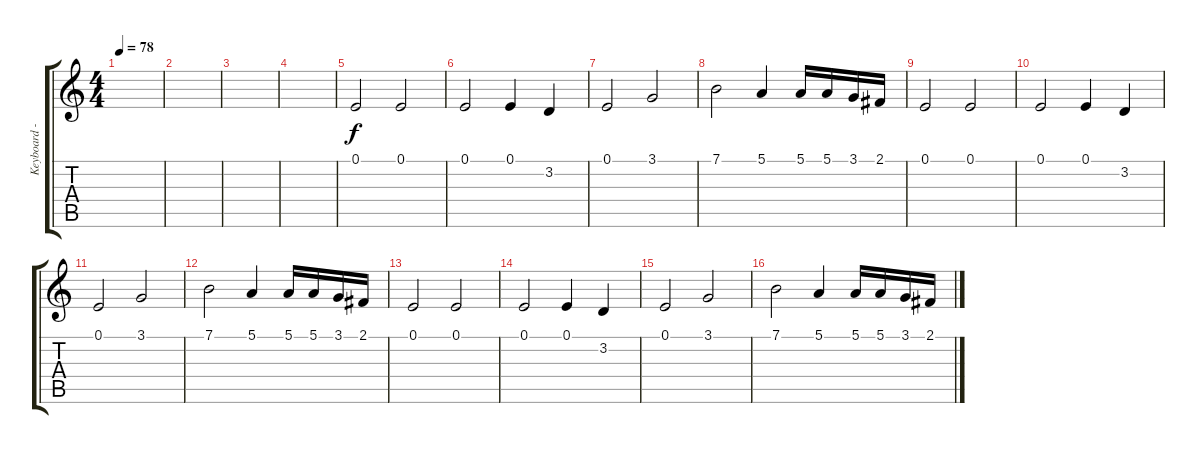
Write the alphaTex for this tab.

\track ("Keyboard - Sound4" "Keyboard -") {instrument pad2warm}
\staff {score tabs}
\tuning (E4 B3 G3 D3 A2 E2) {hide}
\ts (4 4)
\tempo 78
\clef g2
\ks c
|
|
|
|
0.1.2 0.1.2 |
0.1.2 0.1.4 3.2.4 |
0.1.2 3.1.2 |
7.1.2 5.1.4 5.1.16 5.1.16 3.1.16 2.1.16 |
0.1.2 0.1.2 |
0.1.2 0.1.4 3.2.4 |
0.1.2 3.1.2 |
7.1.2 5.1.4 5.1.16 5.1.16 3.1.16 2.1.16 |
0.1.2 0.1.2 |
0.1.2 0.1.4 3.2.4 |
0.1.2 3.1.2 |
7.1.2 5.1.4 5.1.16 5.1.16 3.1.16 2.1.16
